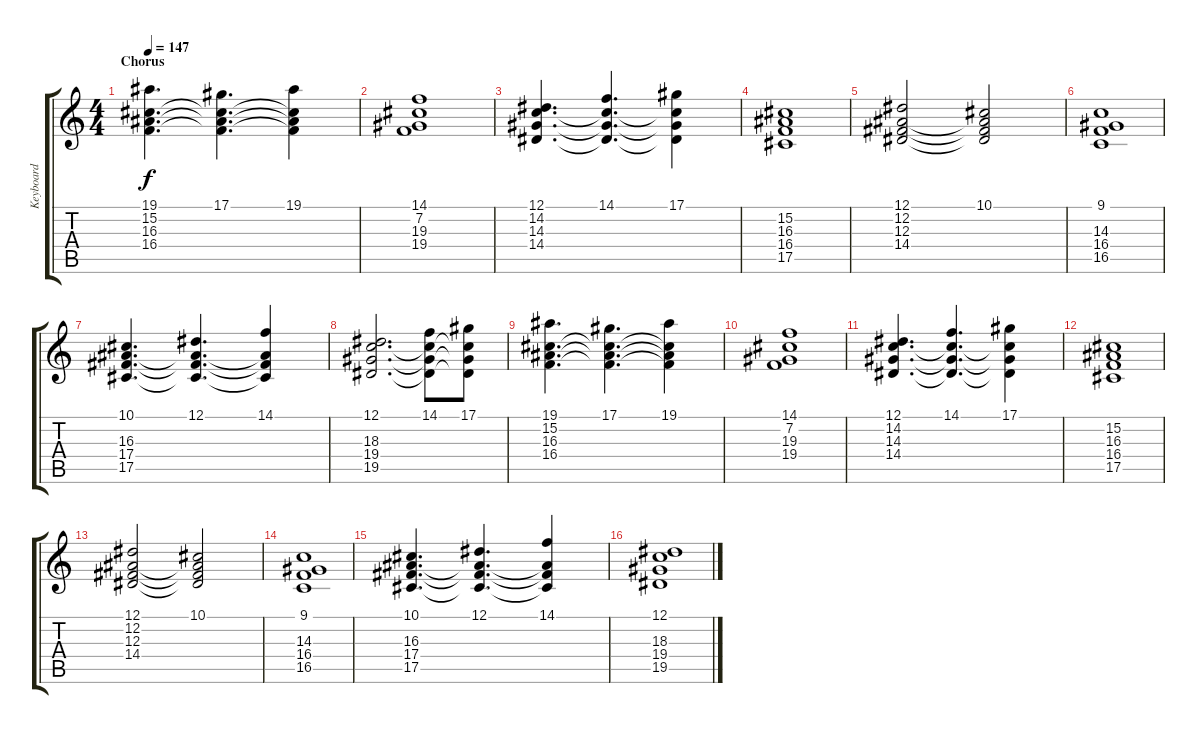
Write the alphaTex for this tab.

\track ("Keyboard" "Keyboard") {instrument stringensemble1}
\staff {score tabs}
\tuning (Eb4 Bb3 Gb3 Db3 Ab2 Eb2) {hide}
\ts (4 4)
\section ("" "Chorus")
\tempo 147
\clef g2
\ks c
(19.1 15.2 16.3 16.4).4{d dy f} (17.1 15.2{t} 16.3{t} 16.4{t}).4{d} (19.1 15.2{t} 16.3{t} 16.4{t}).4 |
(14.1 7.2 19.3 19.4).1 |
(12.1 14.2 14.3 14.4).4{d} (14.1 14.2{t} 14.3{t} 14.4{t}).4{d} (17.1 14.2{t} 14.3{t} 14.4{t}).4 |
(15.2 16.3 16.4 17.5).1 |
(12.1 12.2 12.3 14.4).2 (10.1 12.2{t} 12.3{t} 14.4{t}).2 |
(9.1 14.3 16.4 16.5).1 |
(10.1 16.3 17.4 17.5).4{d} (12.1 16.3{t} 17.4{t} 17.5{t}).4{d} (14.1 16.3{t} 17.4{t} 17.5{t}).4 |
(12.1 18.3 19.4 19.5).2{d} (14.1 18.3{t} 19.4{t} 19.5{t}).8 (17.1 18.3{t} 19.4{t} 19.5{t}).8 |
(19.1 15.2 16.3 16.4).4{d} (17.1 15.2{t} 16.3{t} 16.4{t}).4{d} (19.1 15.2{t} 16.3{t} 16.4{t}).4 |
(14.1 7.2 19.3 19.4).1 |
(12.1 14.2 14.3 14.4).4{d} (14.1 14.2{t} 14.3{t} 14.4{t}).4{d} (17.1 14.2{t} 14.3{t} 14.4{t}).4 |
(15.2 16.3 16.4 17.5).1 |
(12.1 12.2 12.3 14.4).2 (10.1 12.2{t} 12.3{t} 14.4{t}).2 |
(9.1 14.3 16.4 16.5).1 |
(10.1 16.3 17.4 17.5).4{d} (12.1 16.3{t} 17.4{t} 17.5{t}).4{d} (14.1 16.3{t} 17.4{t} 17.5{t}).4 |
(12.1 18.3 19.4 19.5).1
